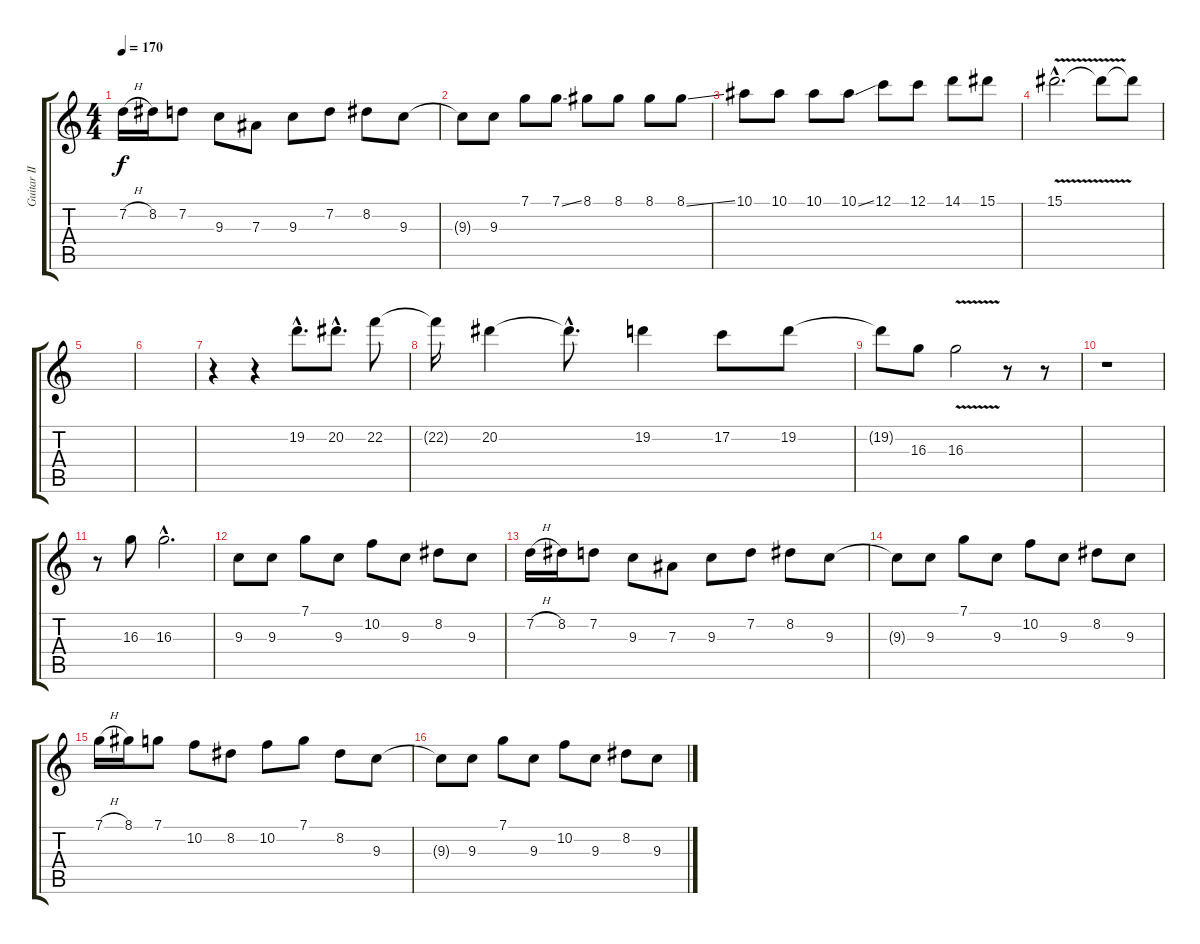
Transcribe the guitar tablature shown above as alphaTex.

\track ("Guitar II" "Guitar II") {instrument distortionguitar}
\staff {score tabs}
\tuning (C4 G3 Eb3 Bb2 F2 C2) {hide}
\ts (4 4)
\tempo 170
\clef g2
\ks c
7.2{h}.16{dy f} 8.2.16 7.2.8 9.3.8 7.3.8 9.3.8 7.2.8 8.2.8 9.3.8 |
9.3{t}.8 9.3.8 7.1.8 7.1{ss}.8 8.1.8 8.1.8 8.1.8 8.1{ss}.8 |
10.1.8 10.1.8 10.1.8 10.1{ss}.8 12.1.8 12.1.8 14.1.8 15.1.8 |
15.1{v hac}.2{d volume 13 instrument distortionguitar} 15.1{t}.8 15.1{t}.8 |
|
|
r.4 r.4 19.2{hac}.8{d} 20.2{hac}.8{d} 22.2.8 |
22.2{t}.16 20.2.4 20.2{hac t}.8{d} 19.2.4 17.2.8 19.2.8 |
19.2{t}.8 16.3.8 16.3{v}.2 r.8 r.8 |
r.1 |
r.8 16.3.8 16.3{hac}.2{d} |
9.3.8 9.3.8 7.1.8 9.3.8 10.2.8 9.3.8 8.2.8 9.3.8 |
7.2{h}.16 8.2.16 7.2.8 9.3.8 7.3.8 9.3.8 7.2.8 8.2.8 9.3.8 |
9.3{t}.8 9.3.8 7.1.8 9.3.8 10.2.8 9.3.8 8.2.8 9.3.8 |
7.1{h}.16 8.1.16 7.1.8 10.2.8 8.2.8 10.2.8 7.1.8 8.2.8 9.3.8 |
9.3{t}.8 9.3.8 7.1.8 9.3.8 10.2.8 9.3.8 8.2.8 9.3.8
